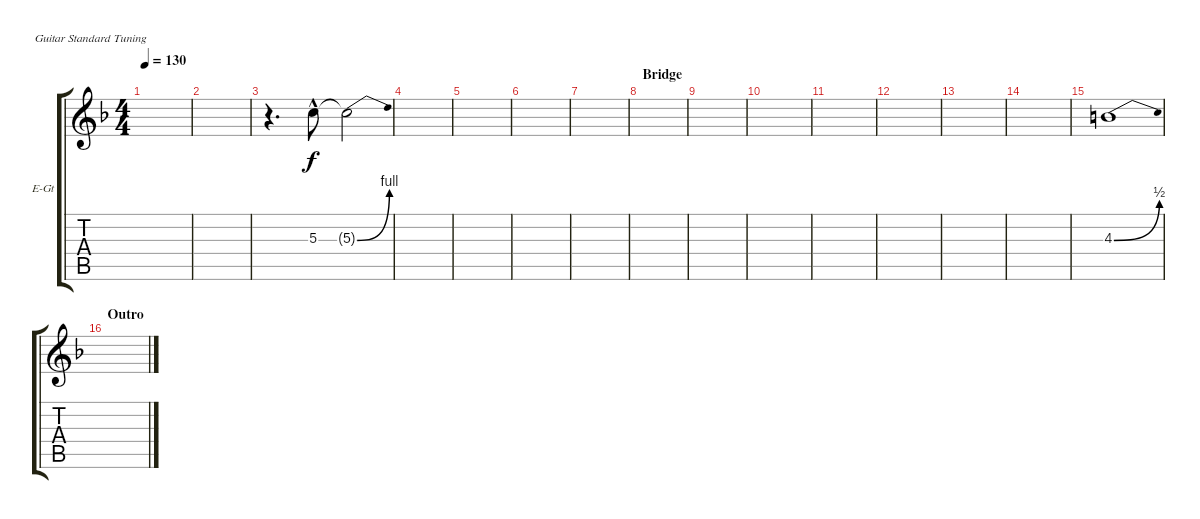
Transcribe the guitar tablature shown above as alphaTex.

\defaultSystemsLayout 4
\bracketExtendMode groupsimilarinstruments
\firstSystemTrackNameOrientation horizontal
\otherSystemsTrackNameOrientation horizontal
\track ("Guitar 3" "E-Gt") {instrument electricguitarclean}
\staff {score tabs}
\tuning (E4 B3 G3 D3 A2 E2)
\ts (4 4)
\tempo 130
\clef g2
\ks dminor
|
|
r.4{d} 5.3{hac}.8 5.3{be (bend 0 0 59.4 4) t}.2 |
|
|
|
|
\section ("" "Bridge")
|
|
|
|
|
|
|
4.3{be (bend 0 0 30.599999999999998 2)}.1{dy f} |
\section ("" "Outro")
